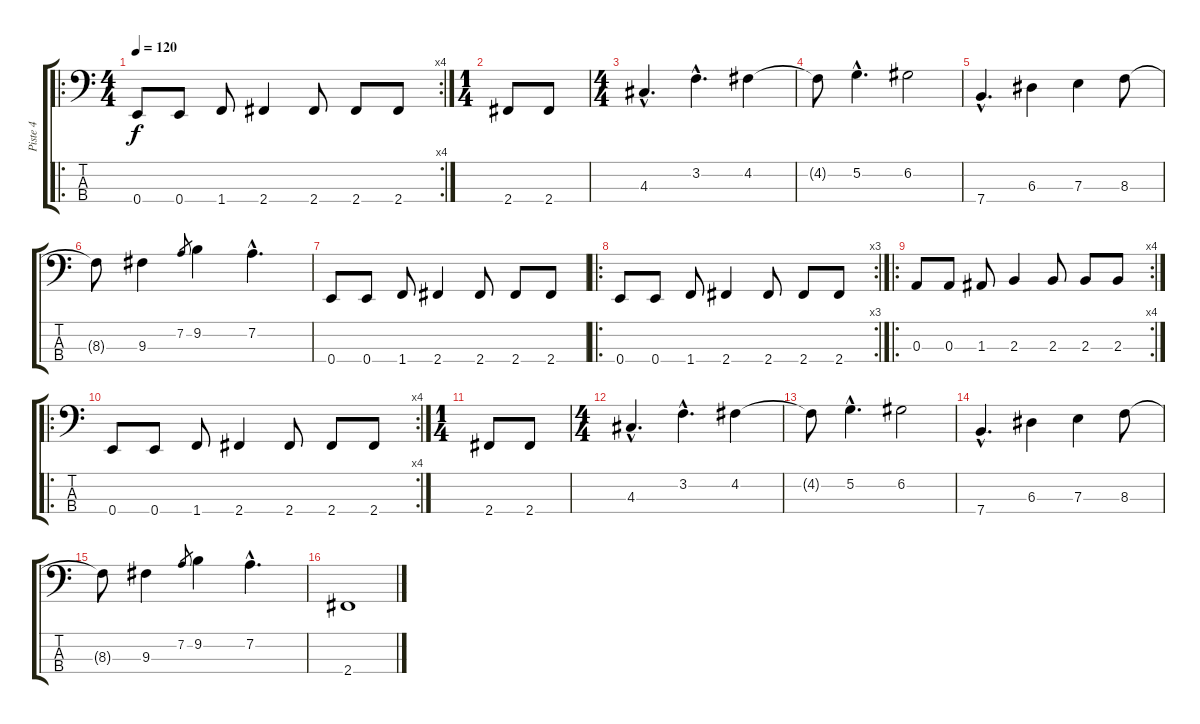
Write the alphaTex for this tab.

\track ("Piste 4" "Piste 4") {instrument electricbassfinger}
\staff {score tabs}
\tuning (G2 D2 A1 E1) {hide}
\ro
\rc 4
\ts (4 4)
\tempo 120
\clef f4
\ks c
0.4.8{dy f} 0.4.8 1.4.8 2.4.4 2.4.8 2.4.8 2.4.8 |
\ts (1 4)
2.4.8 2.4.8 |
\ts (4 4)
4.3{hac}.4{d} 3.2{hac}.4{d} 4.2.4 |
4.2{t}.8 5.2{hac}.4{d} 6.2.2 |
7.4{hac}.4{d} 6.3.4 7.3.4 8.3.8 |
8.3{t}.8 9.3.4 7.2.8{gr} 9.2.4 7.2{hac}.4{d} |
0.4.8 0.4.8 1.4.8 2.4.4 2.4.8 2.4.8 2.4.8 |
\ro
\rc 3
0.4.8 0.4.8 1.4.8 2.4.4 2.4.8 2.4.8 2.4.8 |
\ro
\rc 4
0.3.8 0.3.8 1.3.8 2.3.4 2.3.8 2.3.8 2.3.8 |
\ro
\rc 4
0.4.8 0.4.8 1.4.8 2.4.4 2.4.8 2.4.8 2.4.8 |
\ts (1 4)
2.4.8 2.4.8 |
\ts (4 4)
4.3{hac}.4{d} 3.2{hac}.4{d} 4.2.4 |
4.2{t}.8 5.2{hac}.4{d} 6.2.2 |
7.4{hac}.4{d} 6.3.4 7.3.4 8.3.8 |
8.3{t}.8 9.3.4 7.2.8{gr} 9.2.4 7.2{hac}.4{d} |
2.4.1
